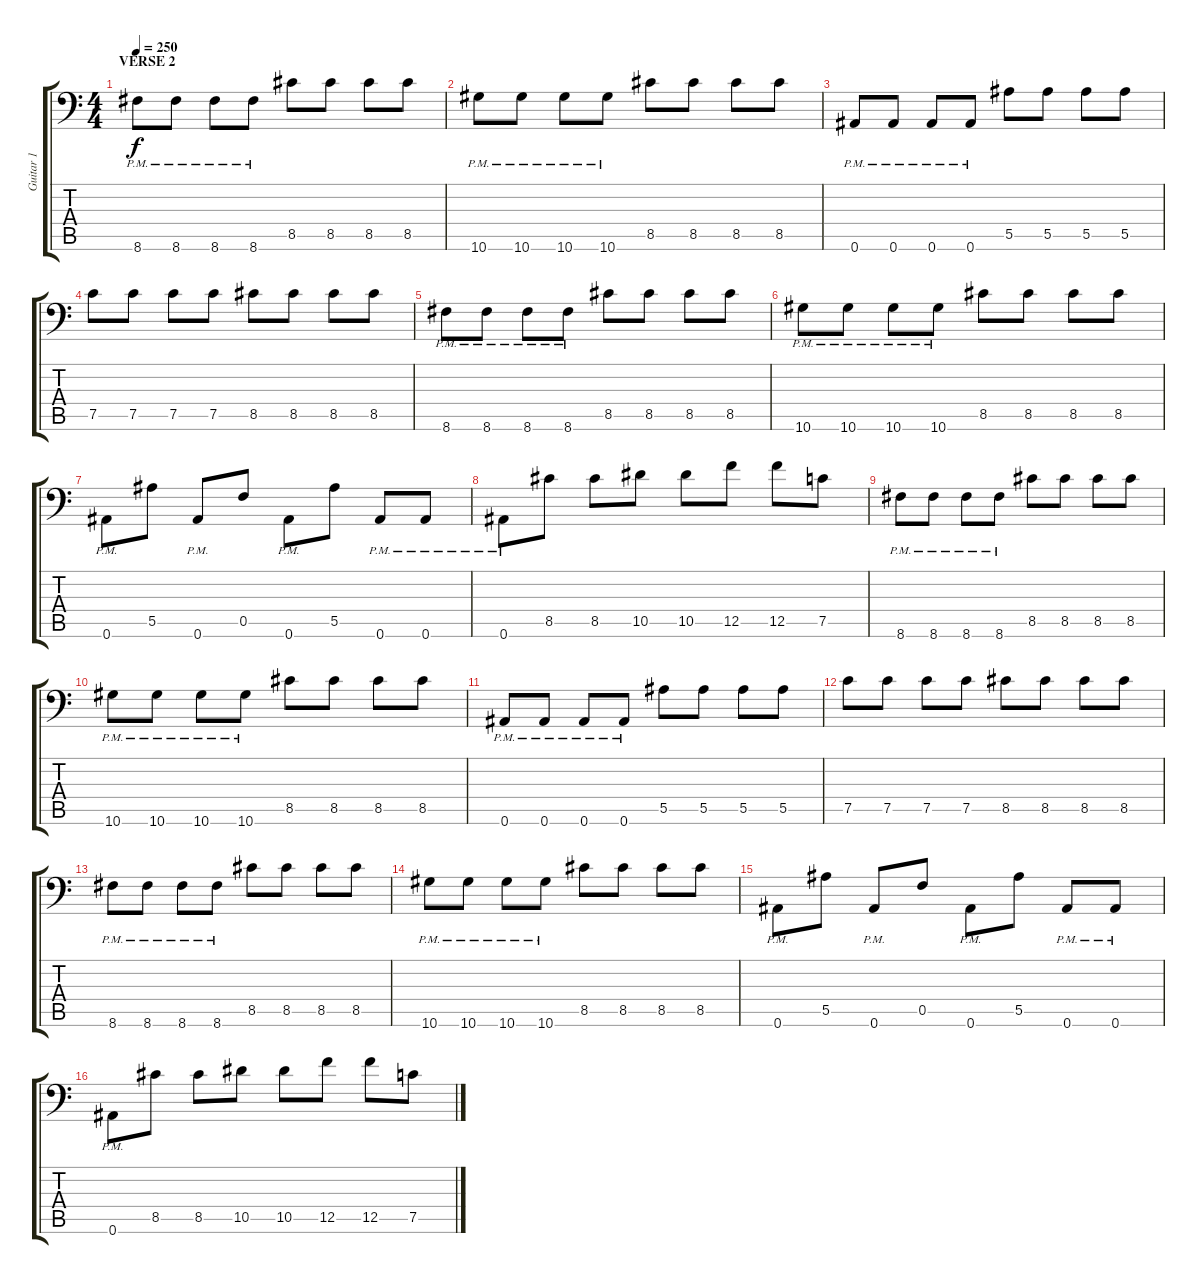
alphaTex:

\track ("Guitar 1" "Guitar 1") {instrument distortionguitar}
\staff {score tabs}
\tuning (C4 G3 Eb3 Bb2 F2 Bb1) {hide}
\ts (4 4)
\section ("" "VERSE 2")
\tempo 250
\clef f4
\ks c
8.6{pm}.8{dy f} 8.6{pm}.8 8.6{pm}.8 8.6{pm}.8 8.5.8 8.5.8 8.5.8 8.5.8 |
10.6{pm}.8 10.6{pm}.8 10.6{pm}.8 10.6{pm}.8 8.5.8 8.5.8 8.5.8 8.5.8 |
0.6{pm}.8 0.6{pm}.8 0.6{pm}.8 0.6{pm}.8 5.5.8 5.5.8 5.5.8 5.5.8 |
7.5.8 7.5.8 7.5.8 7.5.8 8.5.8 8.5.8 8.5.8 8.5.8 |
8.6{pm}.8 8.6{pm}.8 8.6{pm}.8 8.6{pm}.8 8.5.8 8.5.8 8.5.8 8.5.8 |
10.6{pm}.8 10.6{pm}.8 10.6{pm}.8 10.6{pm}.8 8.5.8 8.5.8 8.5.8 8.5.8 |
0.6{pm}.8 5.5.8 0.6{pm}.8 0.5.8 0.6{pm}.8 5.5.8 0.6{pm}.8 0.6{pm}.8 |
0.6{pm}.8 8.5.8 8.5.8 10.5.8 10.5.8 12.5.8 12.5.8 7.5.8 |
8.6{pm}.8 8.6{pm}.8 8.6{pm}.8 8.6{pm}.8 8.5.8 8.5.8 8.5.8 8.5.8 |
10.6{pm}.8 10.6{pm}.8 10.6{pm}.8 10.6{pm}.8 8.5.8 8.5.8 8.5.8 8.5.8 |
0.6{pm}.8 0.6{pm}.8 0.6{pm}.8 0.6{pm}.8 5.5.8 5.5.8 5.5.8 5.5.8 |
7.5.8 7.5.8 7.5.8 7.5.8 8.5.8 8.5.8 8.5.8 8.5.8 |
8.6{pm}.8 8.6{pm}.8 8.6{pm}.8 8.6{pm}.8 8.5.8 8.5.8 8.5.8 8.5.8 |
10.6{pm}.8 10.6{pm}.8 10.6{pm}.8 10.6{pm}.8 8.5.8 8.5.8 8.5.8 8.5.8 |
0.6{pm}.8 5.5.8 0.6{pm}.8 0.5.8 0.6{pm}.8 5.5.8 0.6{pm}.8 0.6{pm}.8 |
0.6{pm}.8 8.5.8 8.5.8 10.5.8 10.5.8 12.5.8 12.5.8 7.5.8
